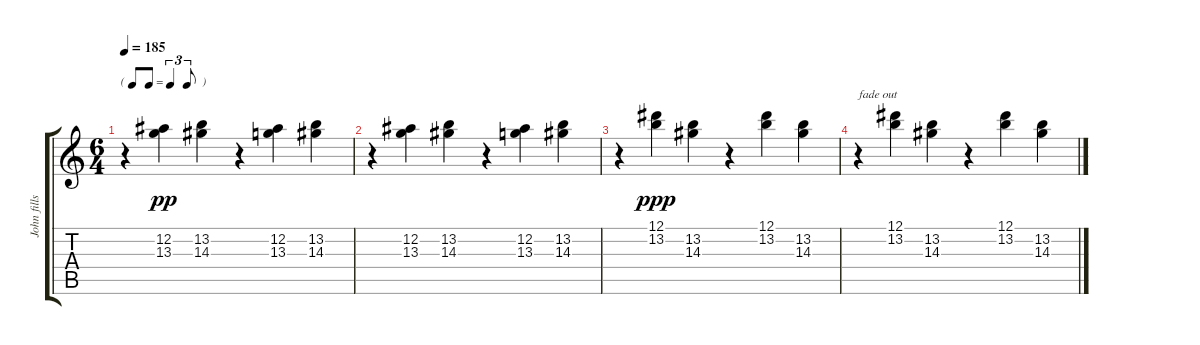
\track ("John fills" "John fills") {instrument acousticguitarsteel}
\staff {score tabs}
\tuning (Eb4 Bb3 Gb3 Db3 Ab2 Eb2) {hide}
\ts (6 4)
\tf triplet8th
\tempo 185
\clef g2
\ks c
r.4{dy p} (12.2 13.3).4{dy pp} (13.2 14.3).4 r.4 (12.2 13.3).4 (13.2 14.3).4 |
r.4 (12.2 13.3).4 (13.2 14.3).4 r.4 (12.2 13.3).4 (13.2 14.3).4 |
r.4 (12.1 13.2).4{dy ppp} (13.2 14.3).4 r.4 (12.1 13.2).4 (13.2 14.3).4 |
r.4{txt "fade out"} (12.1 13.2).4 (13.2 14.3).4 r.4 (12.1 13.2).4 (13.2 14.3).4
